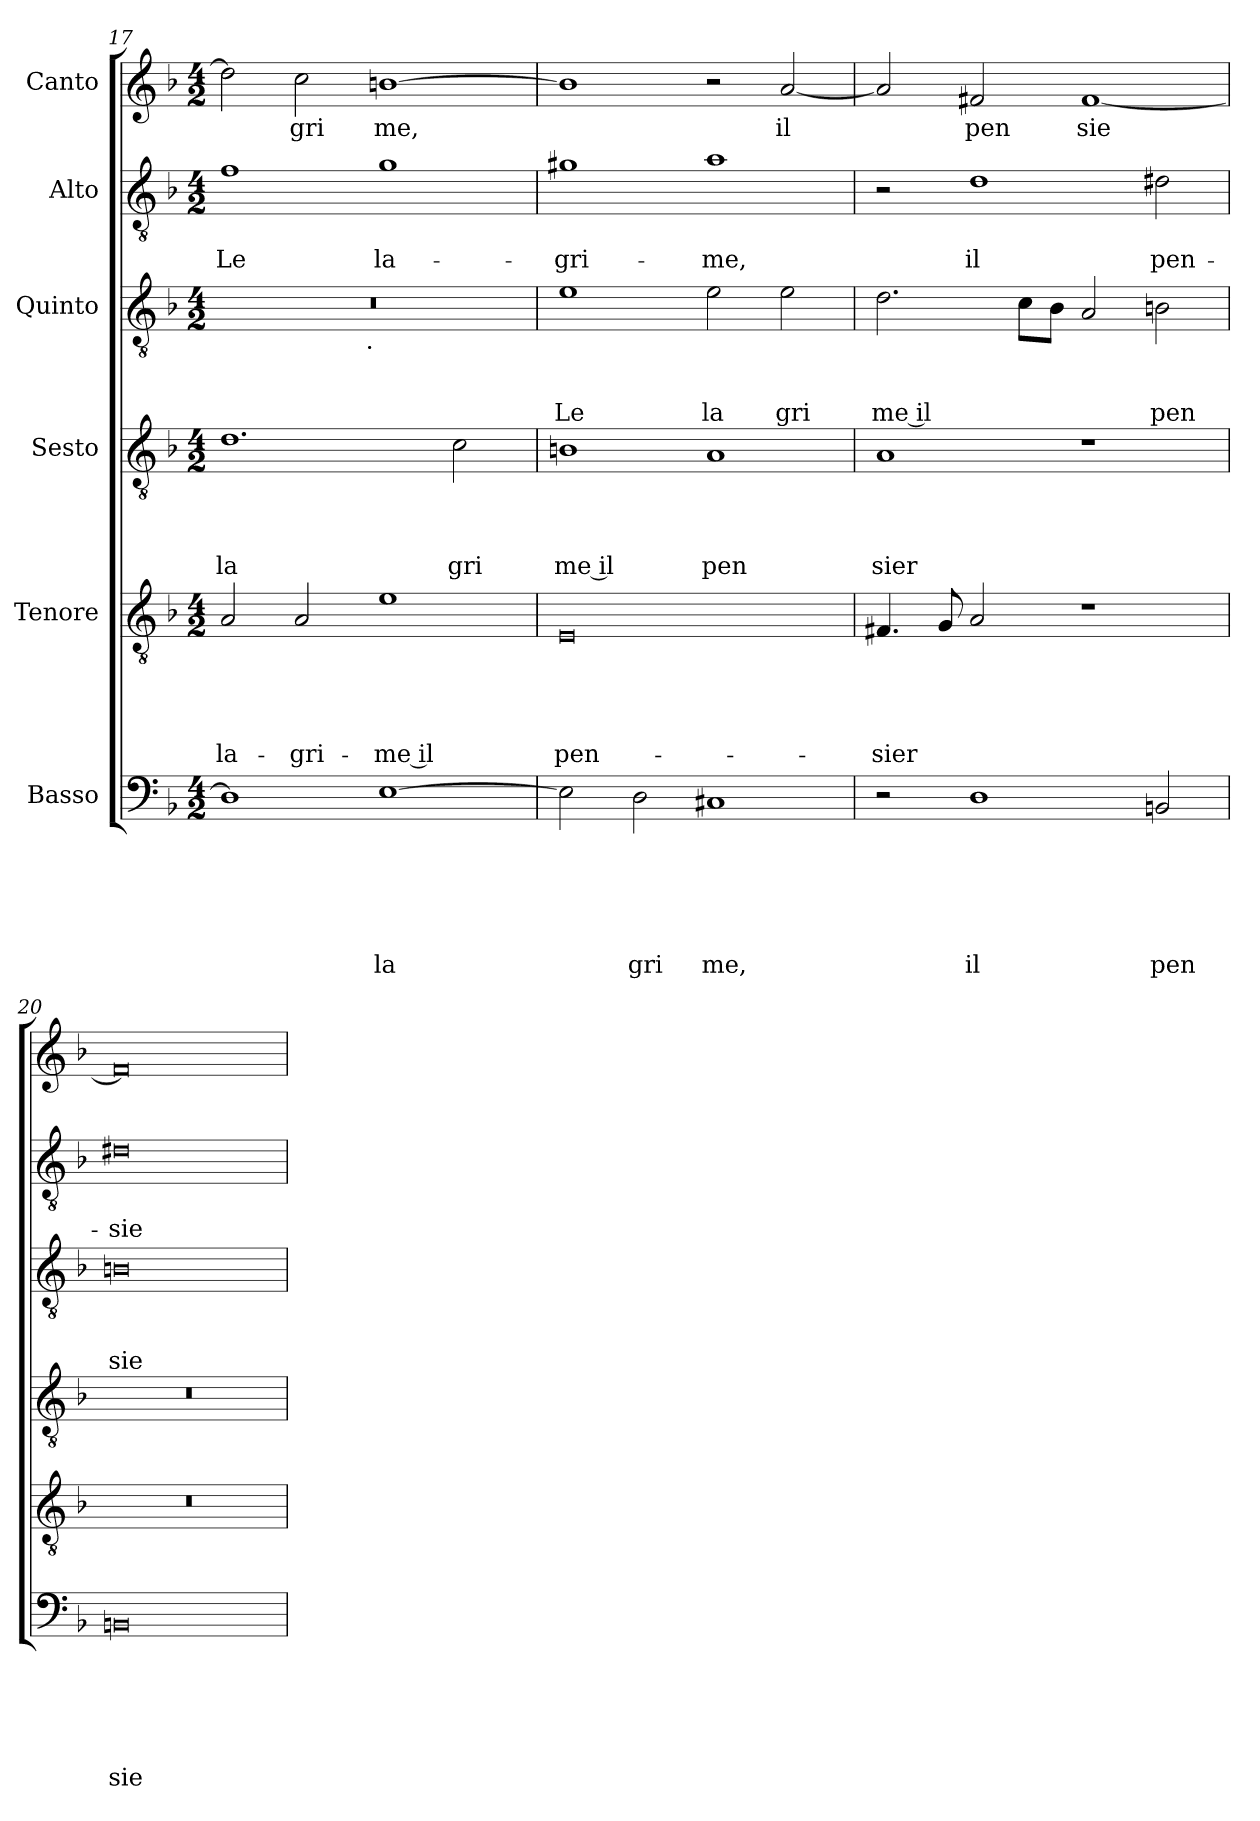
**kern	**text	**text	**text	**text	**text	**text	**kern	**text	**text	**text	**text	**text	**kern	**text	**text	**text	**text	**kern	**text	**text	**text	**kern	**text	**text	**kern	**text
*part6	*part6	*part6	*part6	*part6	*part6	*part6	*part5	*part5	*part5	*part5	*part5	*part5	*part4	*part4	*part4	*part4	*part4	*part3	*part3	*part3	*part3	*part2	*part2	*part2	*part1	*part1
*staff6	*staff6	*staff6	*staff6	*staff6	*staff6	*staff6	*staff5	*staff5	*staff5	*staff5	*staff5	*staff5	*staff4	*staff4	*staff4	*staff4	*staff4	*staff3	*staff3	*staff3	*staff3	*staff2	*staff2	*staff2	*staff1	*staff1
*I"Basso	*	*	*	*	*	*	*I"Tenore	*	*	*	*	*	*I"Sesto	*	*	*	*	*I"Quinto	*	*	*	*I"Alto	*	*	*I"Canto	*
*clefF4	*	*	*	*	*	*	*clefGv2	*	*	*	*	*	*clefGv2	*	*	*	*	*clefGv2	*	*	*	*clefGv2	*	*	*clefG2	*
*ITrd-3c-5	*	*	*	*	*	*	*ITrd-3c-5	*	*	*	*	*	*ITrd-3c-5	*	*	*	*	*ITrd-3c-5	*	*	*	*ITrd-3c-5	*	*	*	*
*k[b-e-]	*	*	*	*	*	*	*k[b-e-]	*	*	*	*	*	*k[b-e-]	*	*	*	*	*k[b-e-]	*	*	*	*k[b-e-]	*	*	*k[b-]	*
*B-:	*	*	*	*	*	*	*B-:	*	*	*	*	*	*B-:	*	*	*	*	*B-:	*	*	*	*B-:	*	*	*F:	*
*M4/2	*	*	*	*	*	*	*M4/2	*	*	*	*	*	*M4/2	*	*	*	*	*M4/2	*	*	*	*M4/2	*	*	*M4/2	*
=17	=17	=17	=17	=17	=17	=17	=17	=17	=17	=17	=17	=17	=17	=17	=17	=17	=17	=17	=17	=17	=17	=17	=17	=17	=17	=17
!	!	!	!	!	!	!	!	!	!	!	!	!LO:LY:b	!	!	!	!	!LO:LY:b	!	!	!	!	!	!	!LO:LY:b	!	!
*	*	*	*	*	*	*	*	*	*	*	*	*	*	*	*	*	*	*^	*	*	*	*	*	*	*	*
1G]	.	.	.	.	.	.	2d/	.	.	.	.	la-	1.g	.	.	.	la	0r	2ryy	.	.	.	1b-	.	Le	2dd\]	.
!	!	!	!	!	!	!	!	!	!	!	!	!LO:LY:b	!	!	!	!	!	!	!	!	!	!	!	!	!	!	!LO:LY:b
.	.	.	.	.	.	.	2d/	.	.	.	.	-gri-	.	.	.	.	.	.	4...ryy	.	.	.	.	.	.	2cc\	gri
!	!	!	!	!	!	!	!	!	!	!	!	!	!	!	!	!	!	!	!LO:TX:b:t=.	!	!	!	!	!	!	!	!
.	.	.	.	.	.	.	.	.	.	.	.	.	.	.	.	.	.	.	1ryy	.	.	.	.	.	.	.	.
!	!	!	!	!	!	!LO:LY:b	!	!	!	!	!	!LO:LY:b:rj	!	!	!	!	!	!	!	!	!	!	!	!	!LO:LY:b	!	!LO:LY:b
[>1A	.	.	.	.	.	la	1a	.	.	.	.	-me il	.	.	.	.	.	.	.	.	.	.	1cc	.	la-	[>1bn	me,
!	!	!	!	!	!	!	!	!	!	!	!	!	!	!	!	!	!LO:LY:b	!	!	!	!	!	!	!	!	!	!
.	.	.	.	.	.	.	.	.	.	.	.	.	2f\	.	.	.	gri	.	.	.	.	.	.	.	.	.	.
.	.	.	.	.	.	.	.	.	.	.	.	.	.	.	.	.	.	.	32ryy	.	.	.	.	.	.	.	.
=18	=18	=18	=18	=18	=18	=18	=18	=18	=18	=18	=18	=18	=18	=18	=18	=18	=18	=18	=18	=18	=18	=18	=18	=18	=18	=18	=18
!	!	!	!	!	!	!	!	!	!	!	!	!LO:LY:b	!	!	!	!	!LO:LY:b:rj	!	!	!	!	!LO:LY:b	!	!	!LO:LY:b	!	!
*	*	*	*	*	*	*	*	*	*	*	*	*	*	*	*	*	*	*v	*v	*	*	*	*	*	*	*	*
2A\]	.	.	.	.	.	.	0A	.	.	.	.	pen-	1en	.	.	.	me il	1a	.	.	Le	1cc#X	.	-gri-	1b]	.
!	!	!	!	!	!	!LO:LY:b	!	!	!	!	!	!	!	!	!	!	!	!	!	!	!	!	!	!	!	!
2G\	.	.	.	.	.	gri	.	.	.	.	.	.	.	.	.	.	.	.	.	.	.	.	.	.	.	.
!	!	!	!	!	!	!LO:LY:b	!	!	!	!	!	!	!	!	!	!	!LO:LY:b	!	!	!	!LO:LY:b	!	!	!LO:LY:b	!	!
1F#X	.	.	.	.	.	me,	.	.	.	.	.	.	1d	.	.	.	pen	2a\	.	.	la	1dd	.	-me,	2r	.
!	!	!	!	!	!	!	!	!	!	!	!	!	!	!	!	!	!	!	!	!	!LO:LY:b	!	!	!	!	!LO:LY:b
.	.	.	.	.	.	.	.	.	.	.	.	.	.	.	.	.	.	2a\	.	.	gri	.	.	.	[<2a/	il
=19	=19	=19	=19	=19	=19	=19	=19	=19	=19	=19	=19	=19	=19	=19	=19	=19	=19	=19	=19	=19	=19	=19	=19	=19	=19	=19
!	!	!	!	!	!	!	!	!	!	!	!	!LO:LY:b	!	!	!	!	!LO:LY:b	!	!	!	!LO:LY:b	!	!	!	!	!
2r	.	.	.	.	.	.	4.Bn/	.	.	.	.	-sier	1d	.	.	.	sier	2.g\	.	.	me il	2r	.	.	2a/]	.
.	.	.	.	.	.	.	8c/	.	.	.	.	.	.	.	.	.	.	.	.	.	.	.	.	.	.	.
!	!	!	!	!	!	!LO:LY:b	!	!	!	!	!	!	!	!	!	!	!	!	!	!	!	!	!	!LO:LY:b	!	!LO:LY:b
1G	.	.	.	.	.	il	2d/	.	.	.	.	.	.	.	.	.	.	.	.	.	.	1g	.	il	2f#X/	pen
.	.	.	.	.	.	.	.	.	.	.	.	.	.	.	.	.	.	8f\L	.	.	.	.	.	.	.	.
.	.	.	.	.	.	.	.	.	.	.	.	.	.	.	.	.	.	8e-\J	.	.	.	.	.	.	.	.
!	!	!	!	!	!	!	!	!	!	!	!	!	!	!	!	!	!	!	!	!	!	!	!	!	!	!LO:LY:b
.	.	.	.	.	.	.	1r	.	.	.	.	.	1r	.	.	.	.	2d/	.	.	.	.	.	.	[<1f#	sie
!	!	!	!	!	!	!LO:LY:b	!	!	!	!	!	!	!	!	!	!	!	!	!	!	!LO:LY:b	!	!	!LO:LY:b	!	!
2En/	.	.	.	.	.	pen	.	.	.	.	.	.	.	.	.	.	.	2en\	.	.	pen	2g#X\	.	pen-	.	.
=20	=20	=20	=20	=20	=20	=20	=20	=20	=20	=20	=20	=20	=20	=20	=20	=20	=20	=20	=20	=20	=20	=20	=20	=20	=20	=20
!	!	!	!	!	!	!LO:LY:b	!	!	!	!	!	!	!	!	!	!	!	!	!	!	!LO:LY:b	!	!	!LO:LY:b	!	!
0En	.	.	.	.	.	sie	0r	.	.	.	.	.	0r	.	.	.	.	0en	.	.	sie	0g#X	.	-sie-	0f#]	.
=	=	=	=	=	=	=	=	=	=	=	=	=	=	=	=	=	=	=	=	=	=	=	=	=	=	=
*-	*-	*-	*-	*-	*-	*-	*-	*-	*-	*-	*-	*-	*-	*-	*-	*-	*-	*-	*-	*-	*-	*-	*-	*-	*-	*-
